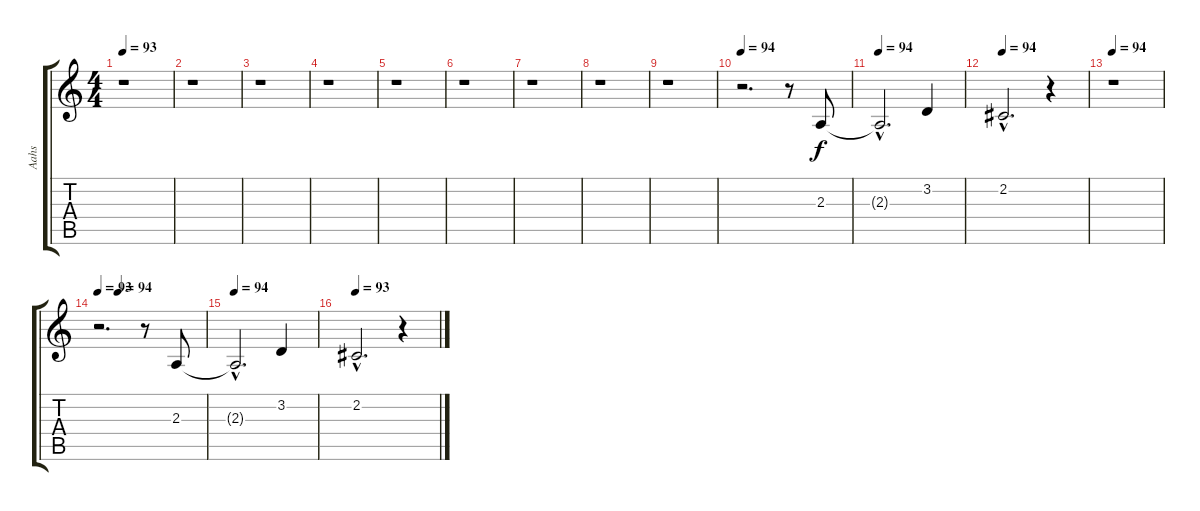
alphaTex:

\track ("Aahs" "Aahs") {instrument woodblock}
\staff {score tabs}
\tuning (E4 B3 G3 D3 A2 E2) {hide}
\ts (4 4)
\tempo 93
\clef g2
\ks c
r.1{dy f} |
r.1 |
r.1 |
r.1 |
r.1 |
r.1 |
r.1 |
r.1 |
r.1 |
\tempo 94
r.2{d} r.8 2.3.8 |
\tempo 94
2.3{hac t}.2{d} 3.2.4 |
\tempo 94
2.2{hac}.2{d} r.4 |
\tempo 94
r.1 |
\tempo 93
\tempo (94 0.1875)
r.2{d} r.8 2.3.8 |
\tempo 94
2.3{hac t}.2{d} 3.2.4 |
\tempo 93
2.2{hac}.2{d} r.4
